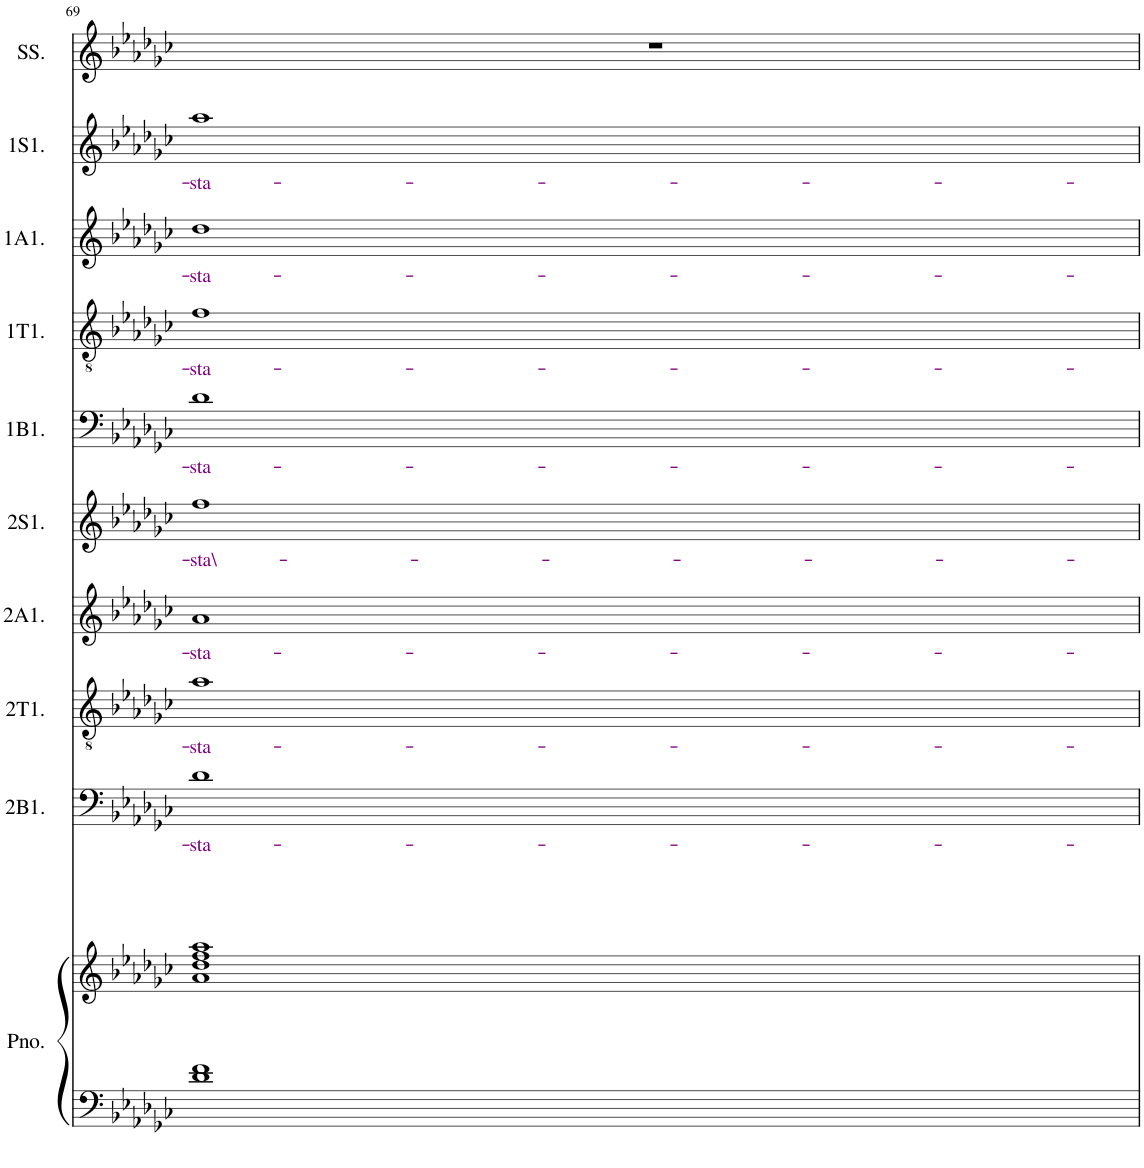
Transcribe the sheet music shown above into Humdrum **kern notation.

**kern	**kern	**kern	**text	**kern	**text	**kern	**text	**kern	**text	**kern	**text	**kern	**text	**kern	**text	**kern	**text	**kern
*part10	*part10	*part9	*part9	*part8	*part8	*part7	*part7	*part6	*part6	*part5	*part5	*part4	*part4	*part3	*part3	*part2	*part2	*part1
*staff11	*staff10	*staff9	*staff9	*staff8	*staff8	*staff7	*staff7	*staff6	*staff6	*staff5	*staff5	*staff4	*staff4	*staff3	*staff3	*staff2	*staff2	*staff1
*I"Piano	*	*I"C2 Bass 1	*	*I"C2 Tenor 1	*	*I"C2 Alto 1	*	*I"C1 Soprano 1	*	*I"C1 Bass 1	*	*I"C1 Tenor 1	*	*I"C1 Alto 1	*	*I"C1 Soprano 1	*	*I"Soprano Solo
*I'Pno.	*	*I'2B1.	*	*I'2T1.	*	*I'2A1.	*	*I'2S1.	*	*I'1B1.	*	*I'1T1.	*	*I'1A1.	*	*I'1S1.	*	*I'SS.
!!LO:PB:g=z
*clefF4	*clefG2	*clefF4	*	*clefGv2	*	*clefG2	*	*clefG2	*	*clefF4	*	*clefGv2	*	*clefG2	*	*clefG2	*	*clefG2
*	*	*	*	*	*	*Trd1c2	*	*	*	*	*	*	*	*Trd1c2	*	*	*	*
*k[b-e-a-d-g-c-]	*k[b-e-a-d-g-c-]	*k[b-e-a-d-g-c-]	*	*k[b-e-a-d-g-c-]	*	*k[b-e-a-d-g-c-]	*	*k[b-e-a-d-g-c-]	*	*k[b-e-a-d-g-c-]	*	*k[b-e-a-d-g-c-]	*	*k[b-e-a-d-g-c-]	*	*k[b-e-a-d-g-c-]	*	*k[b-e-a-d-g-c-]
*M4/4	*M4/4	*M4/4	*	*M4/4	*	*M4/4	*	*M4/4	*	*M4/4	*	*M4/4	*	*M4/4	*	*M4/4	*	*M4/4
*met(c)	*met(c)	*met(c)	*	*met(c)	*	*met(c)	*	*met(c)	*	*met(c)	*	*met(c)	*	*met(c)	*	*met(c)	*	*met(c)
=69	=69	=69	=69	=69	=69	=69	=69	=69	=69	=69	=69	=69	=69	=69	=69	=69	=69	=69
!	!	!	!LO:LY:b:color=#800080	!	!LO:LY:b:color=#800080	!	!LO:LY:b:color=#800080	!	!LO:LY:b:color=#800080	!	!LO:LY:b:color=#800080	!	!LO:LY:b:color=#800080	!	!LO:LY:b:color=#800080	!	!LO:LY:b:color=#800080	!
1d- 1f	1a- 1dd- 1ff 1aa-	1d-	-sta-	1a-	-sta-	1a-	-sta-	1ff	-sta\-	1d-	-sta-	1f	-sta-	1dd-	-sta-	1aa-	-sta-	1r
=	=	=	=	=	=	=	=	=	=	=	=	=	=	=	=	=	=	=
*-	*-	*-	*-	*-	*-	*-	*-	*-	*-	*-	*-	*-	*-	*-	*-	*-	*-	*-
